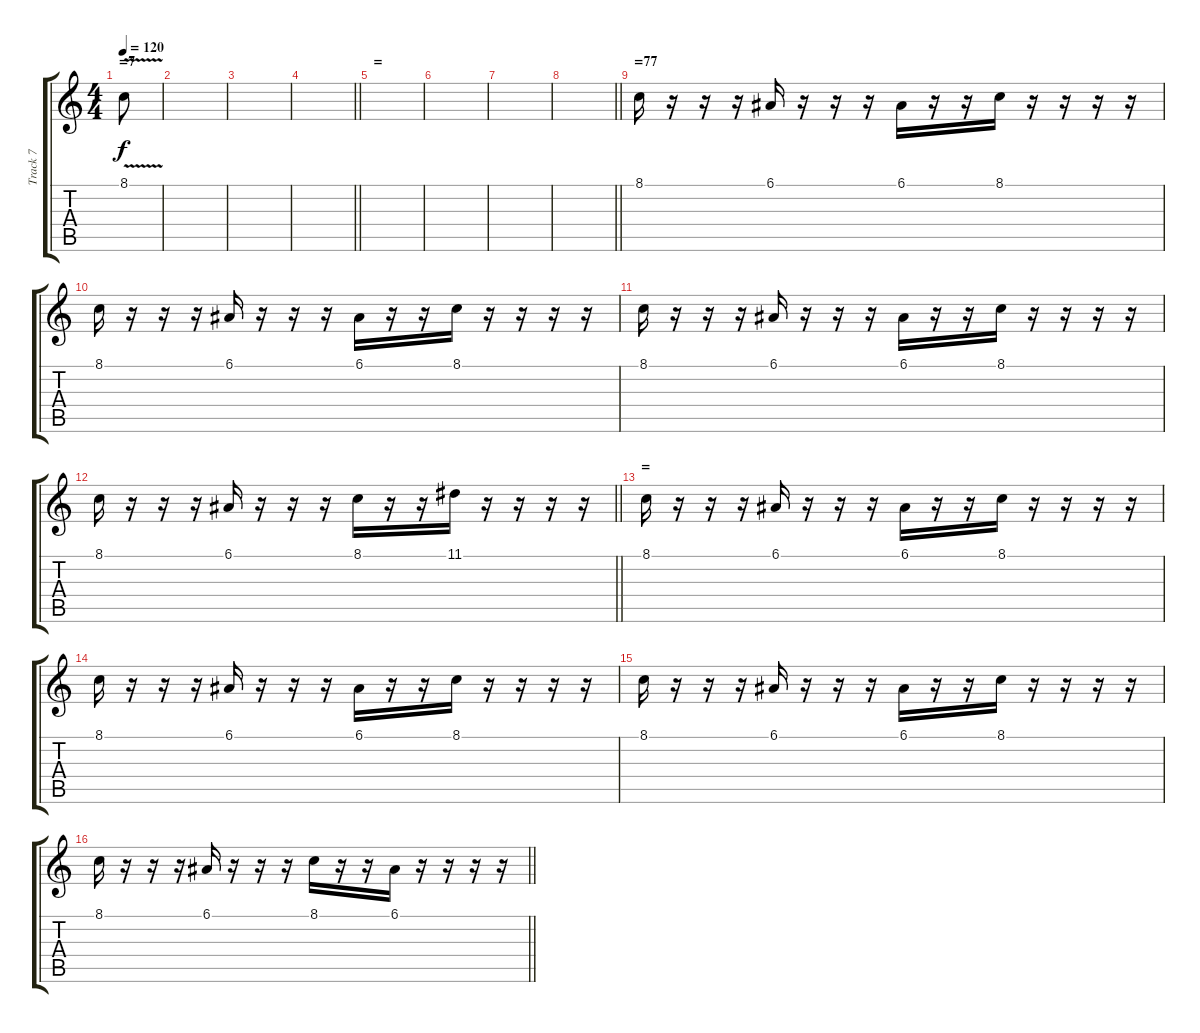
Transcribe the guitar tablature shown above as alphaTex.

\track ("Track 7" "Track 7") {instrument lead1square}
\staff {score tabs}
\tuning (E4 B3 G3 D3 A2 E2) {hide}
\ts (4 4)
\section ("" "=7")
\tempo 120
\clef g2
\ks c
8.1{v}.8{dy f} |
|
|
\barLineRight lightlight
|
\section ("" "=")
|
|
|
\barLineRight lightlight
|
\section ("" "=77")
8.1.16 r.16 r.16 r.16 6.1.16 r.16 r.16 r.16 6.1.16 r.16 r.16 8.1.16 r.16 r.16 r.16 r.16 |
8.1.16 r.16 r.16 r.16 6.1.16 r.16 r.16 r.16 6.1.16 r.16 r.16 8.1.16 r.16 r.16 r.16 r.16 |
8.1.16 r.16 r.16 r.16 6.1.16 r.16 r.16 r.16 6.1.16 r.16 r.16 8.1.16 r.16 r.16 r.16 r.16 |
\barLineRight lightlight
8.1.16 r.16 r.16 r.16 6.1.16 r.16 r.16 r.16 8.1.16 r.16 r.16 11.1.16 r.16 r.16 r.16 r.16 |
\section ("" "=")
8.1.16 r.16 r.16 r.16 6.1.16 r.16 r.16 r.16 6.1.16 r.16 r.16 8.1.16 r.16 r.16 r.16 r.16 |
8.1.16 r.16 r.16 r.16 6.1.16 r.16 r.16 r.16 6.1.16 r.16 r.16 8.1.16 r.16 r.16 r.16 r.16 |
8.1.16 r.16 r.16 r.16 6.1.16 r.16 r.16 r.16 6.1.16 r.16 r.16 8.1.16 r.16 r.16 r.16 r.16 |
\barLineRight lightlight
8.1.16 r.16 r.16 r.16 6.1.16 r.16 r.16 r.16 8.1.16 r.16 r.16 6.1.16 r.16 r.16 r.16 r.16
